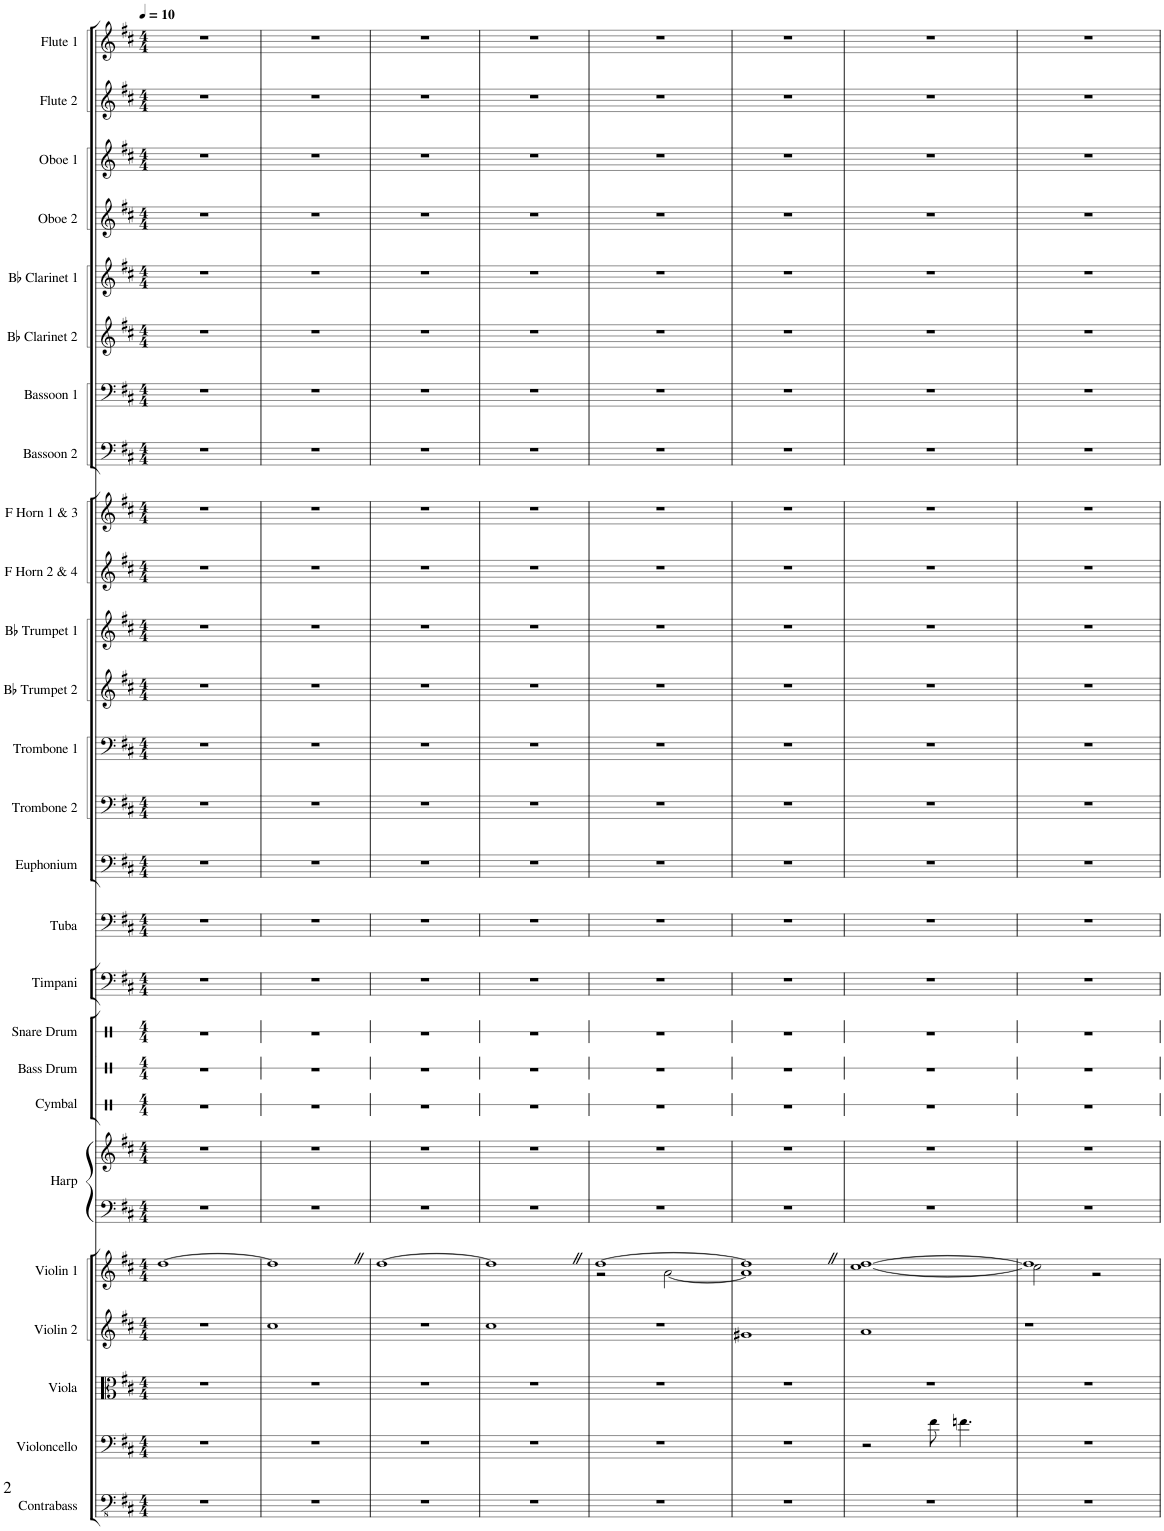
**kern	**kern	**kern	**kern	**kern	**kern	**kern	**kern	**kern	**kern	**kern	**kern	**kern	**kern	**kern	**kern	**kern	**kern	**kern	**kern	**kern	**kern	**kern	**kern	**kern	**kern	**kern
*part26	*part25	*part24	*part23	*part22	*part21	*part21	*part20	*part19	*part18	*part17	*part16	*part15	*part14	*part13	*part12	*part11	*part10	*part9	*part8	*part7	*part6	*part5	*part4	*part3	*part2	*part1
*staff27	*staff26	*staff25	*staff24	*staff23	*staff22	*staff21	*staff20	*staff19	*staff18	*staff17	*staff16	*staff15	*staff14	*staff13	*staff12	*staff11	*staff10	*staff9	*staff8	*staff7	*staff6	*staff5	*staff4	*staff3	*staff2	*staff1
*I"Contrabass	*I"Violoncello	*I"Viola	*I"Violin 2	*I"Violin 1	*I"Harp	*	*I"Cymbal	*I"Bass Drum	*I"Snare Drum	*I"Timpani	*I"Tuba	*I"Euphonium	*I"Trombone 2	*I"Trombone 1	*I"Bb Trumpet 2	*I"Bb Trumpet 1	*I"F Horn 2 &amp; 4	*I"F Horn 1 &amp; 3	*I"Bassoon 2	*I"Bassoon 1	*I"Bb Clarinet 2	*I"Bb Clarinet 1	*I"Oboe 2	*I"Oboe 1	*I"Flute 2	*I"Flute 1
*I'Cb.	*I'Vc.	*I'Vla.	*I'Vln. 2	*I'Vln. 1	*I'Hrp.	*	*I'Cym.	*I'B. Dr.	*I'Sn. Dr.	*I'Timp.	*I'Tba.	*I'Euph.	*I'Tbn. 2	*I'Tbn. 1	*I'Bb Tpt. 2	*I'Bb Tpt. 1	*I'F Hn. 2 4	*I'F Hn. 1 3	*I'Bsn. 2	*I'Bsn. 1	*I'Bb Cl. 2	*I'Bb Cl. 1	*I'Ob. 2	*I'Ob. 1	*I'Fl. 2	*I'Fl. 1
*	*	*	*	*	*	*	*stria1	*stria1	*stria1	*	*	*	*	*	*	*	*	*	*	*	*	*	*	*	*	*
*clefFv4	*clefF4	*clefC3	*clefG2	*clefG2	*clefF4	*clefG2	*clefX	*clefX	*clefX	*clefF4	*clefF4	*clefF4	*clefF4	*clefF4	*clefG2	*clefG2	*clefG2	*clefG2	*clefF4	*clefF4	*clefG2	*clefG2	*clefG2	*clefG2	*clefG2	*clefG2
*ITrd7c12	*	*	*	*	*	*	*	*	*	*	*	*	*	*	*ITrd1c2	*ITrd1c2	*ITrd4c7	*ITrd4c7	*	*	*ITrd1c2	*ITrd1c2	*	*	*	*
*k[f#c#]	*k[f#c#]	*k[f#c#]	*k[f#c#]	*k[f#c#]	*k[f#c#]	*k[f#c#]	*k[]	*k[]	*k[]	*k[f#c#]	*k[f#c#]	*k[f#c#]	*k[f#c#]	*k[f#c#]	*k[f#c#]	*k[f#c#]	*k[f#c#]	*k[f#c#]	*k[f#c#]	*k[f#c#]	*k[f#c#]	*k[f#c#]	*k[f#c#]	*k[f#c#]	*k[f#c#]	*k[f#c#]
*M4/4	*M4/4	*M4/4	*M4/4	*M4/4	*M4/4	*M4/4	*M4/4	*M4/4	*M4/4	*M4/4	*M4/4	*M4/4	*M4/4	*M4/4	*M4/4	*M4/4	*M4/4	*M4/4	*M4/4	*M4/4	*M4/4	*M4/4	*M4/4	*M4/4	*M4/4	*M4/4
*MM10	*MM10	*MM10	*MM10	*MM10	*MM10	*MM10	*MM10	*MM10	*MM10	*MM10	*MM10	*MM10	*MM10	*MM10	*MM10	*MM10	*MM10	*MM10	*MM10	*MM10	*MM10	*MM10	*MM10	*MM10	*MM10	*MM10
=1	=1	=1	=1	=1	=1	=1	=1	=1	=1	=1	=1	=1	=1	=1	=1	=1	=1	=1	=1	=1	=1	=1	=1	=1	=1	=1
1r	1r	1r	1r	[1dd	1r	1r	1r	1r	1r	1r	1r	1r	1r	1r	1r	1r	1r	1r	1r	1r	1r	1r	1r	1r	1r	1r
=2	=2	=2	=2	=2	=2	=2	=2	=2	=2	=2	=2	=2	=2	=2	=2	=2	=2	=2	=2	=2	=2	=2	=2	=2	=2	=2
1r	1r	1r	1cc#	1ddZ]	1r	1r	1r	1r	1r	1r	1r	1r	1r	1r	1r	1r	1r	1r	1r	1r	1r	1r	1r	1r	1r	1r
=3	=3	=3	=3	=3	=3	=3	=3	=3	=3	=3	=3	=3	=3	=3	=3	=3	=3	=3	=3	=3	=3	=3	=3	=3	=3	=3
1r	1r	1r	1r	[1dd	1r	1r	1r	1r	1r	1r	1r	1r	1r	1r	1r	1r	1r	1r	1r	1r	1r	1r	1r	1r	1r	1r
=4	=4	=4	=4	=4	=4	=4	=4	=4	=4	=4	=4	=4	=4	=4	=4	=4	=4	=4	=4	=4	=4	=4	=4	=4	=4	=4
1r	1r	1r	1cc#	1ddZ]	1r	1r	1r	1r	1r	1r	1r	1r	1r	1r	1r	1r	1r	1r	1r	1r	1r	1r	1r	1r	1r	1r
=5	=5	=5	=5	=5	=5	=5	=5	=5	=5	=5	=5	=5	=5	=5	=5	=5	=5	=5	=5	=5	=5	=5	=5	=5	=5	=5
*	*	*	*	*^	*	*	*	*	*	*	*	*	*	*	*	*	*	*	*	*	*	*	*	*	*	*
1r	1r	1r	1r	[1dd	2r	1r	1r	1r	1r	1r	1r	1r	1r	1r	1r	1r	1r	1r	1r	1r	1r	1r	1r	1r	1r	1r	1r
.	.	.	.	.	[2a\	.	.	.	.	.	.	.	.	.	.	.	.	.	.	.	.	.	.	.	.	.	.
=6	=6	=6	=6	=6	=6	=6	=6	=6	=6	=6	=6	=6	=6	=6	=6	=6	=6	=6	=6	=6	=6	=6	=6	=6	=6	=6	=6
1r	1r	1r	1g#X	1ddZ]	1a]	1r	1r	1r	1r	1r	1r	1r	1r	1r	1r	1r	1r	1r	1r	1r	1r	1r	1r	1r	1r	1r	1r
*	*	*	*	*v	*v	*	*	*	*	*	*	*	*	*	*	*	*	*	*	*	*	*	*	*	*	*	*
=7	=7	=7	=7	=7	=7	=7	=7	=7	=7	=7	=7	=7	=7	=7	=7	=7	=7	=7	=7	=7	=7	=7	=7	=7	=7	=7
1r	2r	1r	1a	[1cc# [>1dd	1r	1r	1r	1r	1r	1r	1r	1r	1r	1r	1r	1r	1r	1r	1r	1r	1r	1r	1r	1r	1r	1r
.	8f#\	.	.	.	.	.	.	.	.	.	.	.	.	.	.	.	.	.	.	.	.	.	.	.	.	.
.	4.fn\	.	.	.	.	.	.	.	.	.	.	.	.	.	.	.	.	.	.	.	.	.	.	.	.	.
=8	=8	=8	=8	=8	=8	=8	=8	=8	=8	=8	=8	=8	=8	=8	=8	=8	=8	=8	=8	=8	=8	=8	=8	=8	=8	=8
*	*	*	*	*^	*	*	*	*	*	*	*	*	*	*	*	*	*	*	*	*	*	*	*	*	*	*
1r	1r	1r	1r	1dd]	2cc#\]	1r	1r	1r	1r	1r	1r	1r	1r	1r	1r	1r	1r	1r	1r	1r	1r	1r	1r	1r	1r	1r	1r
.	.	.	.	.	2r	.	.	.	.	.	.	.	.	.	.	.	.	.	.	.	.	.	.	.	.	.	.
*	*	*	*	*v	*v	*	*	*	*	*	*	*	*	*	*	*	*	*	*	*	*	*	*	*	*	*	*
=	=	=	=	=	=	=	=	=	=	=	=	=	=	=	=	=	=	=	=	=	=	=	=	=	=	=
*-	*-	*-	*-	*-	*-	*-	*-	*-	*-	*-	*-	*-	*-	*-	*-	*-	*-	*-	*-	*-	*-	*-	*-	*-	*-	*-
